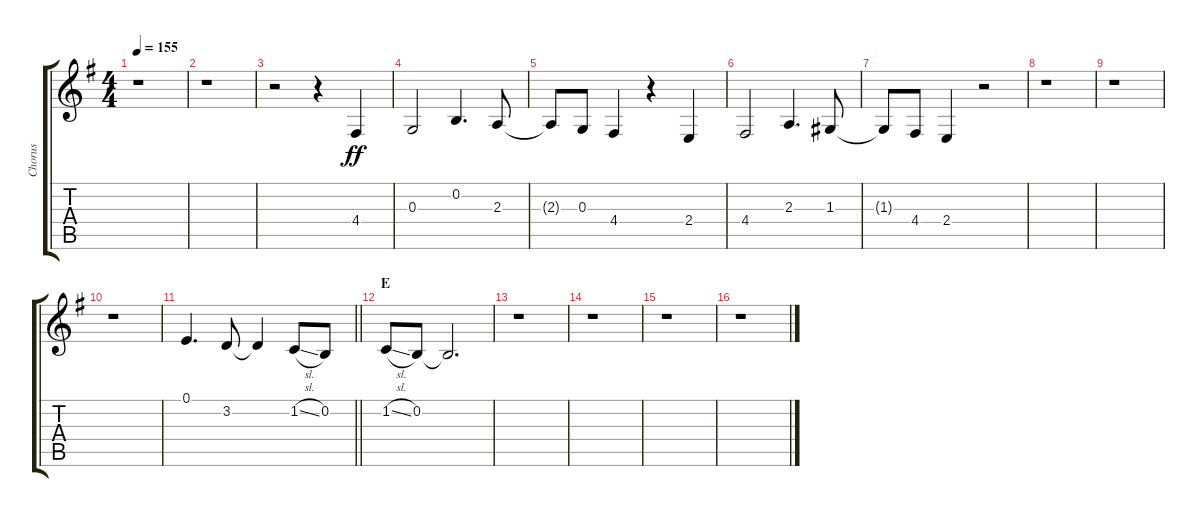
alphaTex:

\track ("Chorus" "Chorus") {instrument voiceoohs}
\staff {score tabs}
\tuning (E4 B3 G3 D3 A2 E2) {hide}
\ts (4 4)
\tempo 155
\clef g2
\ks g
r.1{dy ff} |
r.1 |
r.2 r.4 4.4.4 |
0.3.2 0.2.4{d} 2.3.8 |
2.3{t}.8 0.3.8 4.4.4 r.4 2.4.4 |
4.4.2 2.3.4{d} 1.3.8 |
1.3{t}.8 4.4.8 2.4.4 r.2 |
r.1 |
r.1 |
r.1 |
\barLineRight lightlight
0.1.4{d} 3.2.8 3.2{t}.4 1.2{sl}.8 0.2.8 |
\section ("" "E")
1.2{sl}.8 0.2.8 0.2{t}.2{d} |
r.1 |
r.1 |
r.1 |
r.1
